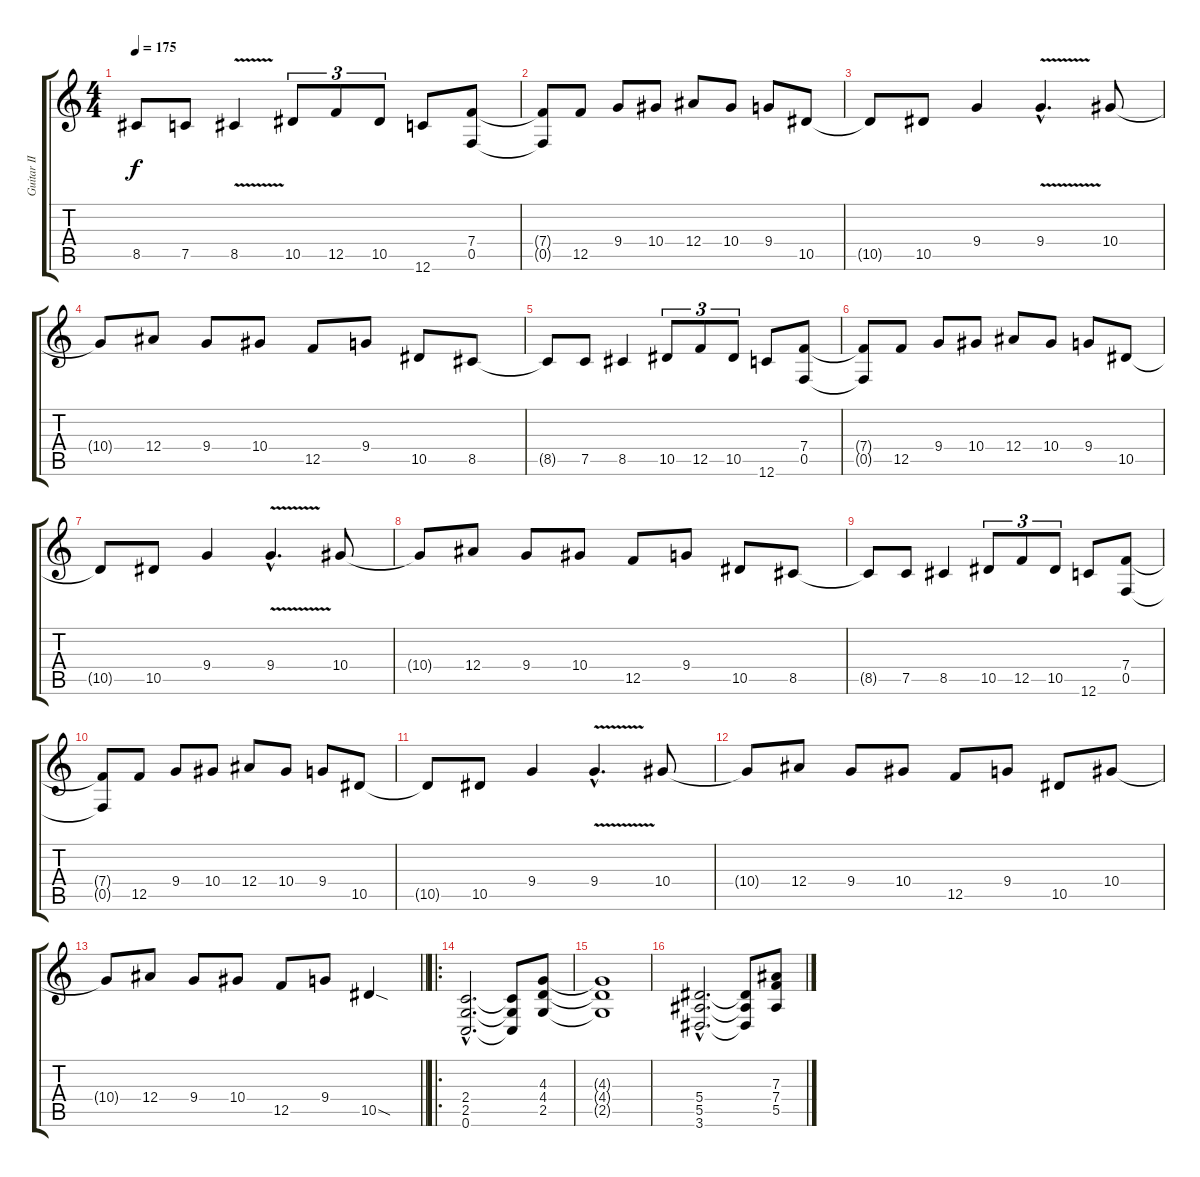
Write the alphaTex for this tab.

\track ("Guitar II" "Guitar II") {instrument distortionguitar}
\staff {score tabs}
\tuning (C4 G3 Eb3 Bb2 F2 C2) {hide}
\ts (4 4)
\tempo 175
\clef g2
\ks c
8.5{t}.8{dy f} 7.5.8 8.5{v}.4 10.5.8{tu (3 2)} 12.5.8{tu (3 2)} 10.5.8{tu (3 2)} 12.6.8 (7.4 0.5).8 |
(7.4{t} 0.5{t}).8 12.5.8 9.4.8 10.4.8 12.4.8 10.4.8 9.4.8 10.5.8 |
10.5{t}.8 10.5.8 9.4.4 9.4{v hac}.4{d} 10.4.8 |
10.4{t}.8 12.4.8 9.4.8 10.4.8 12.5.8 9.4.8 10.5.8 8.5.8 |
8.5{t}.8 7.5.8 8.5.4 10.5.8{tu (3 2)} 12.5.8{tu (3 2)} 10.5.8{tu (3 2)} 12.6.8 (7.4 0.5).8 |
(7.4{t} 0.5{t}).8 12.5.8 9.4.8 10.4.8 12.4.8 10.4.8 9.4.8 10.5.8 |
10.5{t}.8 10.5.8 9.4.4 9.4{v hac}.4{d} 10.4.8 |
10.4{t}.8 12.4.8 9.4.8 10.4.8 12.5.8 9.4.8 10.5.8 8.5.8 |
8.5{t}.8 7.5.8 8.5.4 10.5.8{tu (3 2)} 12.5.8{tu (3 2)} 10.5.8{tu (3 2)} 12.6.8 (7.4 0.5).8 |
(7.4{t} 0.5{t}).8 12.5.8 9.4.8 10.4.8 12.4.8 10.4.8 9.4.8 10.5.8 |
10.5{t}.8 10.5.8 9.4.4 9.4{v hac}.4{d} 10.4.8 |
10.4{t}.8 12.4.8 9.4.8 10.4.8 12.5.8 9.4.8 10.5.8 10.4.8 |
\barLineRight lightlight
10.4{t}.8 12.4.8 9.4.8 10.4.8 12.5.8 9.4.8 10.5{sod}.4 |
\ro
(2.4{hac} 2.5{hac} 0.6{hac}).2{d} (2.4{t} 2.5{t} 0.6{t}).8 (4.3 4.4 2.5).8 |
(4.3{t} 4.4{t} 2.5{t}).1 |
(5.4{hac} 5.5{hac} 3.6{hac}).2{d} (5.4{t} 5.5{t} 3.6{t}).8 (7.3 7.4 5.5).8
